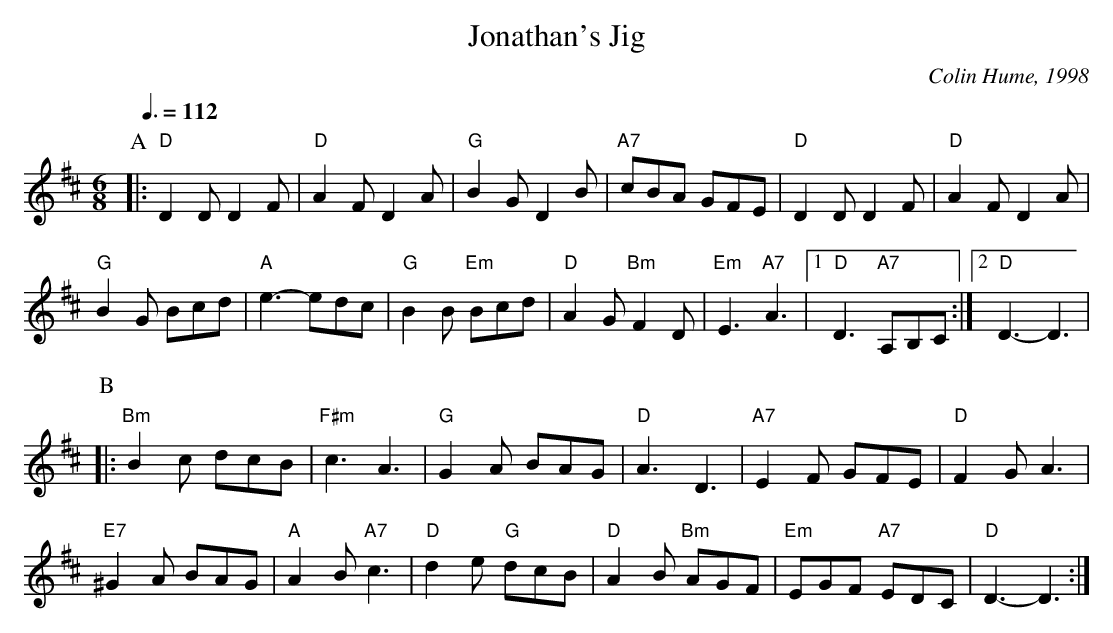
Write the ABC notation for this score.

X:1
T:Jonathan's Jig
M:6/8
L:1/8
Q:3/8=112
C:Colin Hume, 1998
K:D
P:A
|: "D"D2D D2F | "D"A2F D2A | "G"B2G D2B | "A7"cBA GFE | "D"D2D D2F | "D"A2F D2A |
"G"B2G Bcd | "A"e3- edc | "G"B2B "Em"Bcd | "D"A2G "Bm"F2D | "Em"E3 "A7"A3 |1 "D"D3 "A7"A,B,C :|2 "D"D3- D3 |
P:B
|: "Bm"B2c dcB | "F#m"c3 A3 | "G"G2A BAG | "D"A3 D3 | "A7"E2F GFE | "D"F2G A3 |
"E7"^G2A BAG | "A"A2B "A7"c3 | "D"d2e "G"dcB | "D"A2B "Bm"AGF | "Em"EGF "A7"EDC | "D"D3- D3 :|
